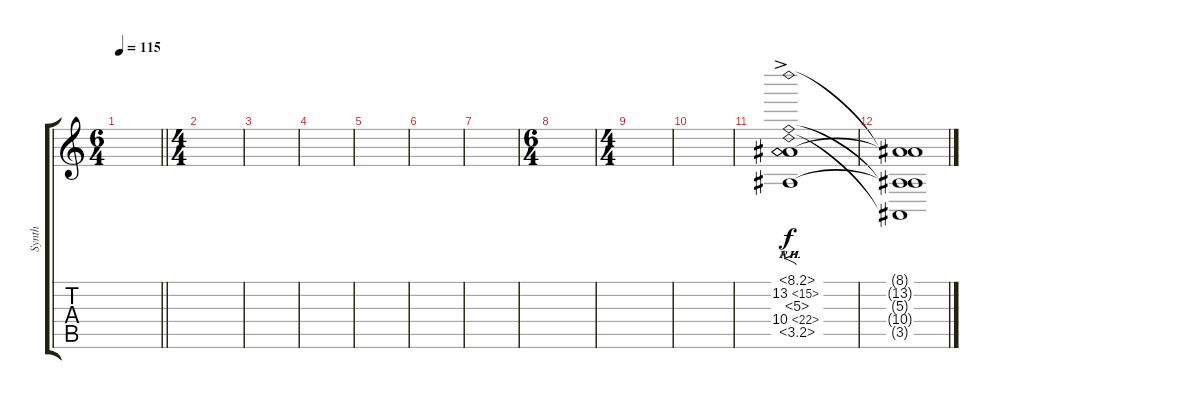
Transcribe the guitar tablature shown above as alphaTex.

\track ("Synth" "Synth") {instrument pad6metallic}
\staff {score tabs}
\tuning (D4 A3 F3 C3 G2 D2) {hide}
\ts (6 4)
\tempo 115
\clef g2
\barLineRight lightlight
\ks c
|
\ts (4 4)
\section ("" "")
|
|
|
|
|
|
\ts (6 4)
|
\ts (4 4)
|
|
(8.1{nh ac} 13.2{ah 2 ac} 5.3{nh ac} 10.4{ph 12 ac} 3.5{nh ac}).1{f instrument overdrivenguitar} |
(8.1{t} 13.2{t} 5.3{t} 10.4{t} 3.5{t}).1{dy f}
